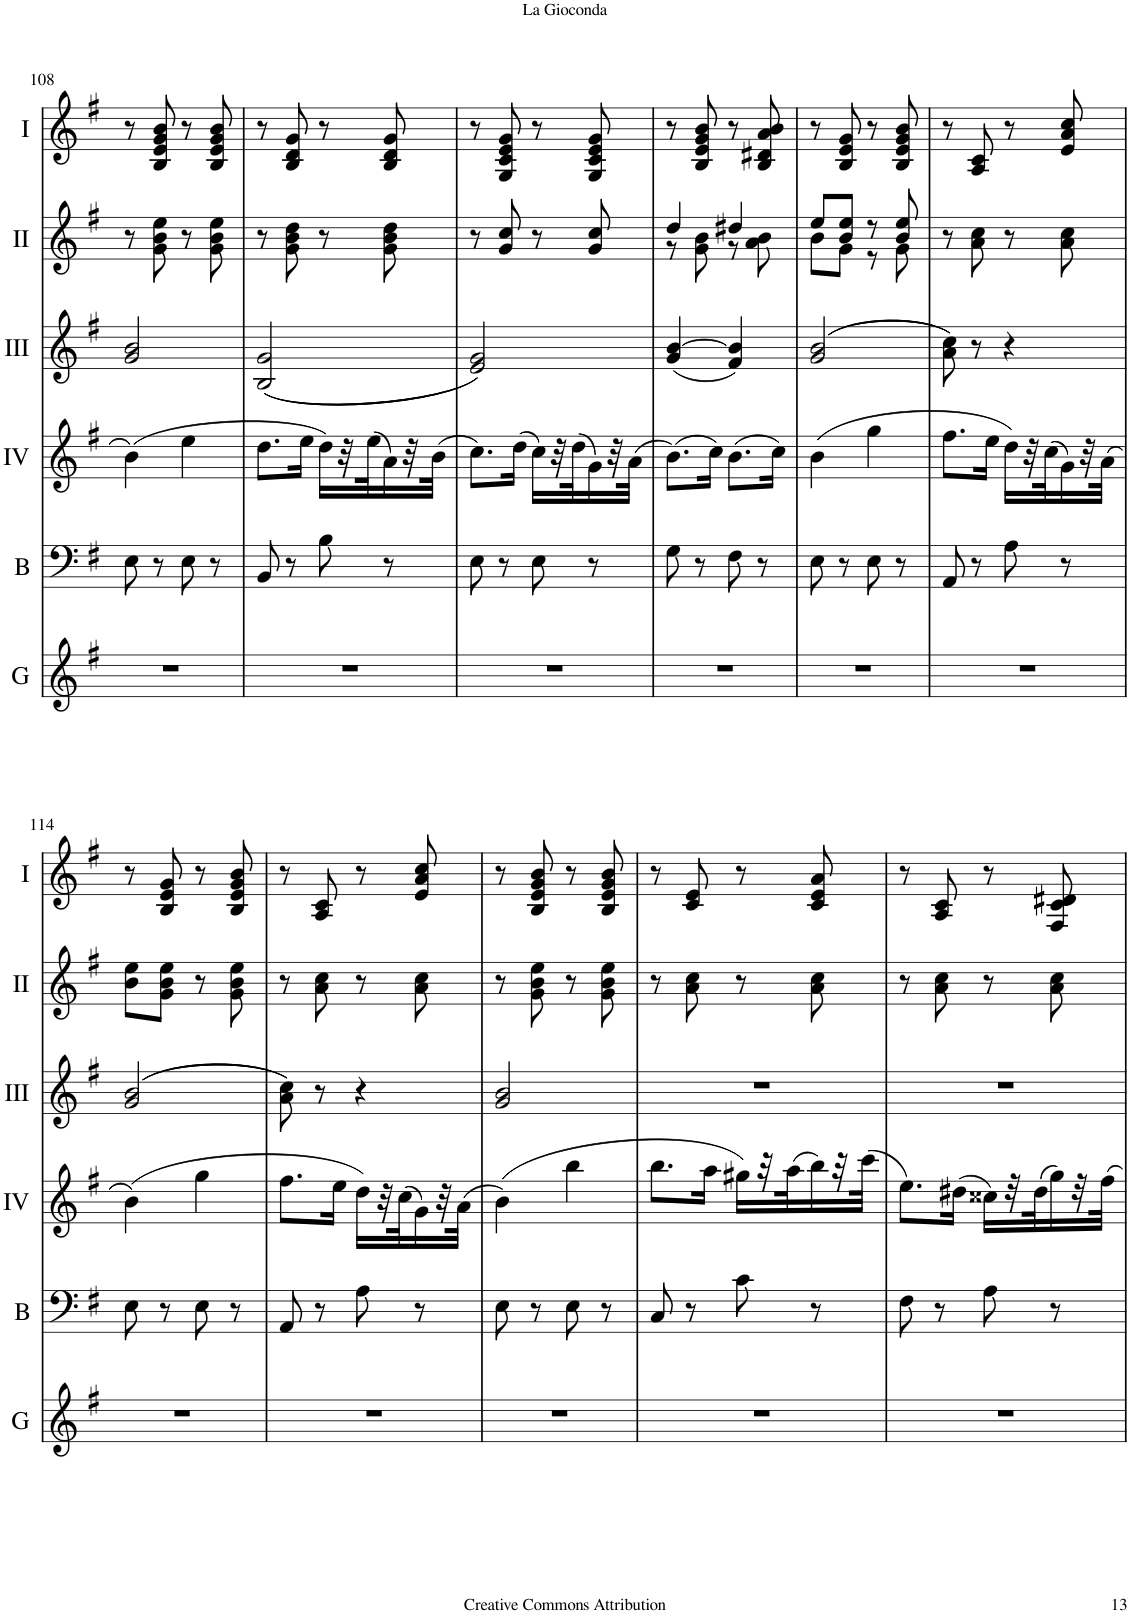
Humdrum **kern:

**kern	**kern	**kern	**kern	**kern	**kern
*part6	*part5	*part4	*part3	*part2	*part1
*staff6	*staff5	*staff4	*staff3	*staff2	*staff1
*I"Glock.	*I"Bass	*I"Acc. 4	*I"Acc. 3	*I"Acc. 2	*I"Acc. 1
*I'G	*I'B	*	*	*	*
!!LO:PB:g=z
*clefG2	*clefF4	*clefG2	*clefG2	*clefG2	*clefG2
*Trd-14c-24	*Trd7c12	*Trd7c12	*	*	*
*k[f#]	*k[f#]	*k[f#]	*k[f#]	*k[f#]	*k[f#]
*M2/4	*M2/4	*M2/4	*M2/4	*M2/4	*M2/4
=108	=108	=108	=108	=108	=108
2r	8E\	(4b\	2G/ 2B/	8r	8r
.	8r	.	.	8G\ 8B\ 8e\	8B/ 8e/ 8g/ 8b/
.	8E\	4ee\	.	8r	8r
.	8r	.	.	8G\ 8B\ 8e\	8B/ 8e/ 8g/ 8b/
=109	=109	=109	=109	=109	=109
2r	8BB/	8.dd\L	((2BB/ 2G/	8r	8r
.	8r	.	.	8G\ 8B\ 8d\	8B/ 8d/ 8g/
.	.	16ee\Jk	.	.	.
.	8B\	16dd\LL)	.	8r	8r
.	.	32r	.	.	.
.	.	(32ee\J	.	.	.
.	8r	16a\)	.	8G\ 8B\ 8d\	8B/ 8d/ 8g/
.	.	32r	.	.	.
.	.	(32b\JJJ	.	.	.
=110	=110	=110	=110	=110	=110
2r	8E\	8.cc\L)	2E/ 2G/))	8r	8r
.	8r	.	.	8G/ 8c/	8G/ 8c/ 8e/ 8g/
.	.	(16dd\Jk	.	.	.
.	8E\	16cc\LL)	.	8r	8r
.	.	32r	.	.	.
.	.	(32dd\J	.	.	.
.	8r	16g\)	.	8G/ 8c/	8G/ 8c/ 8e/ 8g/
.	.	32r	.	.	.
.	.	(32a\JJJ	.	.	.
=111	=111	=111	=111	=111	=111
*	*	*	*	*^	*
2r	8G\	(8.b\L)	(4G/ [4B/	4d/	8r	8r
.	8r	.	.	.	8G\ 8B\	8B/ 8e/ 8g/ 8b/
.	.	16cc\Jk)	.	.	.	.
.	8F#\	(8.b\L	4F#/ 4B/])	4d#X/	8r	8r
.	8r	.	.	.	8A\ 8B\	8B/ 8d#X/ 8a/ 8b/
.	.	16cc\Jk)	.	.	.	.
=112	=112	=112	=112	=112	=112	=112
2r	8E\	(4b\	((2G/ 2B/	8e/L	8B\L	8r
.	8r	.	.	8B/ 8e/J	8G\J	8B/ 8e/ 8g/
.	8E\	4gg\	.	8r	8r	8r
.	8r	.	.	8B/ 8e/	8G\	8B/ 8e/ 8g/ 8b/
*	*	*	*	*v	*v	*
=113	=113	=113	=113	=113	=113
2r	8AA/	8.ff#\L	8A\ 8c\))	8r	8r
.	8r	.	8r	8A\ 8c\	8A/ 8c/
.	.	16ee\Jk	.	.	.
.	8A\	16dd\LL)	4r	8r	8r
.	.	32r	.	.	.
.	.	(32cc\J	.	.	.
.	8r	16g\)	.	8A\ 8c\	8e/ 8a/ 8cc/
.	.	32r	.	.	.
.	.	(32a\JJJ	.	.	.
!!LO:LB:g=z
=114	=114	=114	=114	=114	=114
2r	8E\	(4b\)	((2G/ 2B/	8B\ 8e\L	8r
.	8r	.	.	8G\ 8B\ 8e\J	8B/ 8e/ 8g/
.	8E\	4gg\	.	8r	8r
.	8r	.	.	8G\ 8B\ 8e\	8B/ 8e/ 8g/ 8b/
=115	=115	=115	=115	=115	=115
2r	8AA/	8.ff#\L	8A\ 8c\))	8r	8r
.	8r	.	8r	8A\ 8c\	8A/ 8c/
.	.	16ee\Jk	.	.	.
.	8A\	16dd\LL)	4r	8r	8r
.	.	32r	.	.	.
.	.	(32cc\J	.	.	.
.	8r	16g\)	.	8A\ 8c\	8e/ 8a/ 8cc/
.	.	32r	.	.	.
.	.	(32a\JJJ	.	.	.
=116	=116	=116	=116	=116	=116
2r	8E\	(4b\)	2G/ 2B/	8r	8r
.	8r	.	.	8G\ 8B\ 8e\	8B/ 8e/ 8g/ 8b/
.	8E\	4bb\	.	8r	8r
.	8r	.	.	8G\ 8B\ 8e\	8B/ 8e/ 8g/ 8b/
=117	=117	=117	=117	=117	=117
2r	8C/	8.bb\L	2r	8r	8r
.	8r	.	.	8A\ 8c\	8c/ 8e/
.	.	16aa\Jk	.	.	.
.	8c\	16gg#X\LL)	.	8r	8r
.	.	32r	.	.	.
.	.	(32aa\J	.	.	.
.	8r	16bb\)	.	8A\ 8c\	8c/ 8e/ 8a/
.	.	32r	.	.	.
.	.	(32ccc\JJJ	.	.	.
=118	=118	=118	=118	=118	=118
2r	8F#\	8.ee\L)	2r	8r	8r
.	8r	.	.	8A\ 8c\	8A/ 8c/
.	.	(16dd#X\Jk	.	.	.
.	8A\	16cc##X\LL)	.	8r	8r
.	.	32r	.	.	.
.	.	(32dd#\J	.	.	.
.	8r	16gg\)	.	8A\ 8c\	8F#/ 8c/ 8d#X/
.	.	32r	.	.	.
.	.	32ff#\JJJ	.	.	.
=	=	=	=	=	=
*-	*-	*-	*-	*-	*-
